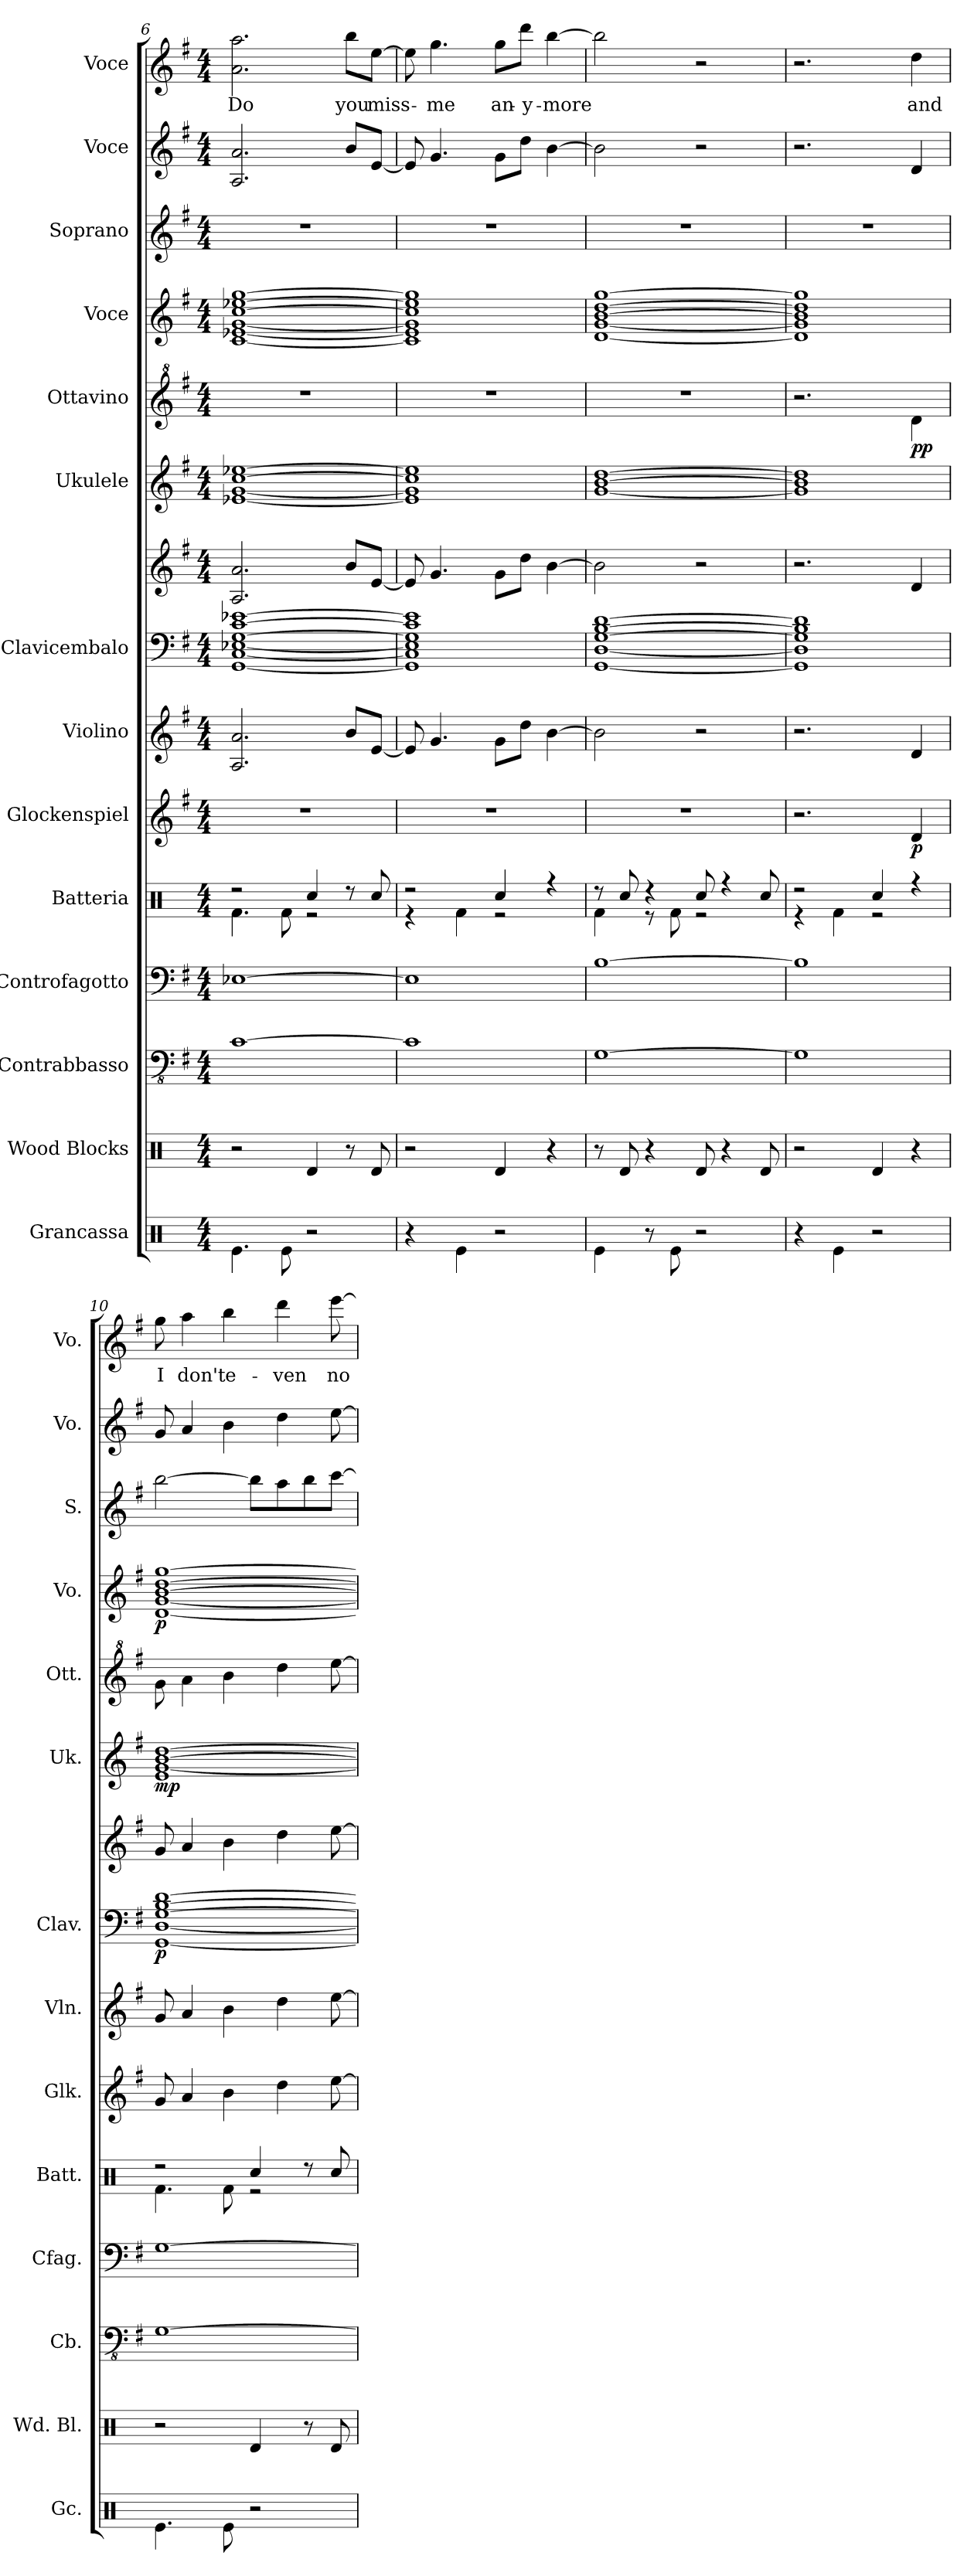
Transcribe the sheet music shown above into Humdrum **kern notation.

**kern	**kern	**kern	**kern	**kern	**kern	**dynam	**kern	**kern	**kern	**dynam	**kern	**dynam	**kern	**dynam	**kern	**dynam	**kern	**kern	**kern	**text
*part14	*part13	*part12	*part11	*part10	*part9	*part9	*part8	*part7	*part7	*part7	*part6	*part6	*part5	*part5	*part4	*part4	*part3	*part2	*part1	*part1
*staff15	*staff14	*staff13	*staff12	*staff11	*staff10	*staff10	*staff9	*staff8	*staff7	*staff7/8	*staff6	*staff6	*staff5	*staff5	*staff4	*staff4	*staff3	*staff2	*staff1	*staff1
*I"Grancassa	*I"Wood Blocks	*I"Contrabbasso	*I"Controfagotto	*I"Batteria	*I"Glockenspiel	*	*I"Violino	*I"Clavicembalo	*	*	*I"Ukulele	*	*I"Ottavino	*	*I"Voce	*	*I"Soprano	*I"Voce	*I"Voce	*
*I'Gc.	*I'Wd. Bl.	*I'Cb.	*I'Cfag.	*I'Batt.	*I'Glk.	*	*I'Vln.	*I'Clav.	*	*	*I'Uk.	*	*I'Ott.	*	*I'Vo.	*	*I'S.	*I'Vo.	*I'Vo.	*
*clefX	*clefX	*clefFv4	*clefF4	*clefX	*clefG2	*	*clefG2	*clefF4	*clefG2	*	*clefG2	*	*clefG^2	*	*clefG2	*	*clefG2	*clefG2	*clefG2	*
*	*	*ITrd7c12	*ITrd7c12	*	*ITrd-14c-24	*	*	*	*	*	*	*	*ITrd-7c-12	*	*	*	*	*	*	*
*k[]	*k[]	*k[f#]	*k[f#]	*k[]	*k[f#]	*	*k[f#]	*k[f#]	*k[f#]	*	*k[f#]	*	*k[f#]	*	*k[f#]	*	*k[f#]	*k[f#]	*k[f#]	*
*M4/4	*M4/4	*M4/4	*M4/4	*M4/4	*M4/4	*	*M4/4	*M4/4	*M4/4	*	*M4/4	*	*M4/4	*	*M4/4	*	*M4/4	*M4/4	*M4/4	*
=6	=6	=6	=6	=6	=6	=6	=6	=6	=6	=6	=6	=6	=6	=6	=6	=6	=6	=6	=6	=6
*	*	*	*	*^	*	*	*	*	*	*	*	*	*	*	*	*	*	*	*	*
4.Re\	2r	[1CC	[1EE-X	2r	4.Rf\	1r	.	2.A/ 2.a/	[1GG [1C [1E-X [1G [1c [1e-X	2.A/ 2.a/	.	[1e-X [1g [1cc [1ee-X	.	1r	.	[1c [1e-X [1g [1cc [1ee-X [1gg	.	1r	2.A/ 2.a/	2.a\ 2.aa\	Do
8Re\	.	.	.	.	8Rf\	.	.	.	.	.	.	.	.	.	.	.	.	.	.	.	.
2r	4Rd/	.	.	4Rcc/	2r	.	.	.	.	.	.	.	.	.	.	.	.	.	.	.	.
.	8r	.	.	8r	.	.	.	8b/L	.	8b/L	.	.	.	.	.	.	.	.	8b/L	8bb\L	you
.	8Rd/	.	.	8Rcc/	.	.	.	[8e/J	.	[8e/J	.	.	.	.	.	.	.	.	[8e/J	[8ee\J	miss-
=7	=7	=7	=7	=7	=7	=7	=7	=7	=7	=7	=7	=7	=7	=7	=7	=7	=7	=7	=7	=7	=7
4r	2r	1CC]	1EE-]	2r	4r	1r	.	8e/]	1GG] 1C] 1E-] 1G] 1c] 1e-]	8e/]	.	1e-] 1g] 1cc] 1ee-]	.	1r	.	1c] 1e-] 1g] 1cc] 1ee-] 1gg]	.	1r	8e/]	8ee\]	.
.	.	.	.	.	.	.	.	4.g/	.	4.g/	.	.	.	.	.	.	.	.	4.g/	4.gg\	-me
4Re\	.	.	.	.	4Rf\	.	.	.	.	.	.	.	.	.	.	.	.	.	.	.	.
2r	4Rd/	.	.	4Rcc/	2r	.	.	8g\L	.	8g\L	.	.	.	.	.	.	.	.	8g\L	8gg\L	an-
.	.	.	.	.	.	.	.	8dd\J	.	8dd\J	.	.	.	.	.	.	.	.	8dd\J	8ddd\J	-y-
.	4r	.	.	4r	.	.	.	[4b\	.	[4b\	.	.	.	.	.	.	.	.	[4b\	[4bb\	-more
=8	=8	=8	=8	=8	=8	=8	=8	=8	=8	=8	=8	=8	=8	=8	=8	=8	=8	=8	=8	=8	=8
4Re\	8r	[1GGG	[1BB	8r	4Rf\	1r	.	2b\]	[1GG [1D [1G [1B [1d	2b\]	.	[1g [1b [1dd	.	1r	.	[1d [1g [1b [1dd [1gg	.	1r	2b\]	2bb\]	.
.	8Rd/	.	.	8Rcc/	.	.	.	.	.	.	.	.	.	.	.	.	.	.	.	.	.
8r	4r	.	.	4r	8r	.	.	.	.	.	.	.	.	.	.	.	.	.	.	.	.
8Re\	.	.	.	.	8Rf\	.	.	.	.	.	.	.	.	.	.	.	.	.	.	.	.
2r	8Rd/	.	.	8Rcc/	2r	.	.	2r	.	2r	.	.	.	.	.	.	.	.	2r	2r	.
.	4r	.	.	4r	.	.	.	.	.	.	.	.	.	.	.	.	.	.	.	.	.
.	8Rd/	.	.	8Rcc/	.	.	.	.	.	.	.	.	.	.	.	.	.	.	.	.	.
=9	=9	=9	=9	=9	=9	=9	=9	=9	=9	=9	=9	=9	=9	=9	=9	=9	=9	=9	=9	=9	=9
4r	2r	1GGG]	1BB]	2r	4r	2.r	.	2.r	1GG] 1D] 1G] 1B] 1d]	2.r	.	1g] 1b] 1dd]	.	2.r	.	1d] 1g] 1b] 1dd] 1gg]	.	1r	2.r	2.r	.
4Re\	.	.	.	.	4Rf\	.	.	.	.	.	.	.	.	.	.	.	.	.	.	.	.
2r	4Rd/	.	.	4Rcc/	2r	.	.	.	.	.	.	.	.	.	.	.	.	.	.	.	.
!	!	!	!	!	!	!	!LO:DY:b	!	!	!	!	!	!	!	!LO:DY:b	!	!	!	!	!	!
.	4r	.	.	4r	.	4ddd/	p	4d/	.	4d/	.	.	.	4ddd\	pp	.	.	.	4d/	4dd\	and
!!LO:PB:g=z
=10	=10	=10	=10	=10	=10	=10	=10	=10	=10	=10	=10	=10	=10	=10	=10	=10	=10	=10	=10	=10	=10
!	!	!	!	!	!	!	!	!	!	!	!LO:DY:b=2	!	!LO:DY:b	!	!	!	!LO:DY:b	!	!	!	!
4.Re\	2r	[1GGG	[1GG	2r	4.Rf\	8ggg/	.	8g/	[1GG [1D [1G [1B [1d	8g/	p	1e [1g [1b [1dd	mp	8ggg\	.	[1d [1g [1b [1dd [1gg	p	[2bb\	8g/	8gg\	I
.	.	.	.	.	.	4aaa/	.	4a/	.	4a/	.	.	.	4aaa\	.	.	.	.	4a/	4aa\	don't
8Re\	.	.	.	.	8Rf\	4bbb\	.	4b\	.	4b\	.	.	.	4bbb\	.	.	.	.	4b\	4bb\	e-
2r	4Rd/	.	.	4Rcc/	2r	.	.	.	.	.	.	.	.	.	.	.	.	8bb\L]	.	.	.
.	.	.	.	.	.	4dddd\	.	4dd\	.	4dd\	.	.	.	4dddd\	.	.	.	8aa\	4dd\	4ddd\	-ven
.	8r	.	.	8r	.	.	.	.	.	.	.	.	.	.	.	.	.	8bb\	.	.	.
.	8Rd/	.	.	8Rcc/	.	[8eeee\	.	[8ee\	.	[8ee\	.	.	.	[8eeee\	.	.	.	[8ccc\J	[8ee\	[8eee\	no-
*	*	*	*	*v	*v	*	*	*	*	*	*	*	*	*	*	*	*	*	*	*	*
=	=	=	=	=	=	=	=	=	=	=	=	=	=	=	=	=	=	=	=	=
*-	*-	*-	*-	*-	*-	*-	*-	*-	*-	*-	*-	*-	*-	*-	*-	*-	*-	*-	*-	*-
